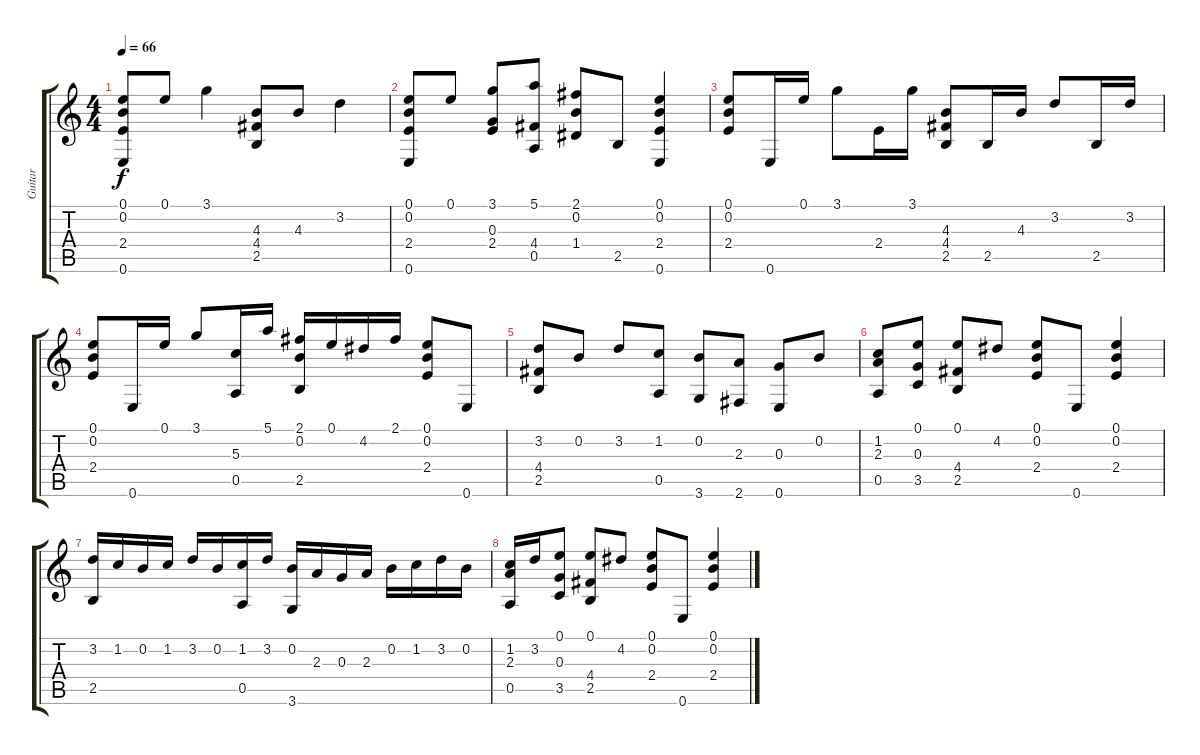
\track ("Guitar" "Guitar") {instrument acousticguitarnylon}
\staff {score tabs}
\tuning (E4 B3 G3 D3 A2 E2) {hide}
\ts (4 4)
\tempo 66
\clef g2
\ks c
(0.1 0.2 2.4 0.6).8{dy f instrument acousticguitarnylon} 0.1.8 3.1.4 (4.3 4.4 2.5).8 4.3.8 3.2.4 |
(0.1 0.2 2.4 0.6).8 0.1.8 (3.1 0.3 2.4).8 (5.1 4.4 0.5).8 (2.1 0.2 1.4).8 2.5.8 (0.1 0.2 2.4 0.6).4 |
(0.1 0.2 2.4).8 0.6.16 0.1.16 3.1.8 2.4.16 3.1.16 (4.3 4.4 2.5).8 2.5.16 4.3.16 3.2.8 2.5.16 3.2.16 |
(0.1 0.2 2.4).8 0.6.16 0.1.16 3.1.8 (5.3 0.5).16 5.1.16 (2.1 0.2 2.5).16 0.1.16 4.2.16 2.1.16 (0.1 0.2 2.4).8 0.6.8 |
(3.2 4.4 2.5).8 0.2.8 3.2.8 (1.2 0.5).8 (0.2 3.6).8 (2.3 2.6).8 (0.3 0.6).8 0.2.8 |
(1.2 2.3 0.5).8 (0.1 0.3 3.5).8 (0.1 4.4 2.5).8 4.2.8 (0.1 0.2 2.4).8 0.6.8 (0.1 0.2 2.4).4 |
(3.2 2.5).16 1.2.16 0.2.16 1.2.16 3.2.16 0.2.16 (1.2 0.5).16 3.2.16 (0.2 3.6).16 2.3.16 0.3.16 2.3.16 0.2.16 1.2.16 3.2.16 0.2.16 |
(1.2 2.3 0.5).16 3.2.16 (0.1 0.3 3.5).8 (0.1 4.4 2.5).8 4.2.8 (0.1 0.2 2.4).8 0.6.8 (0.1 0.2 2.4).4
